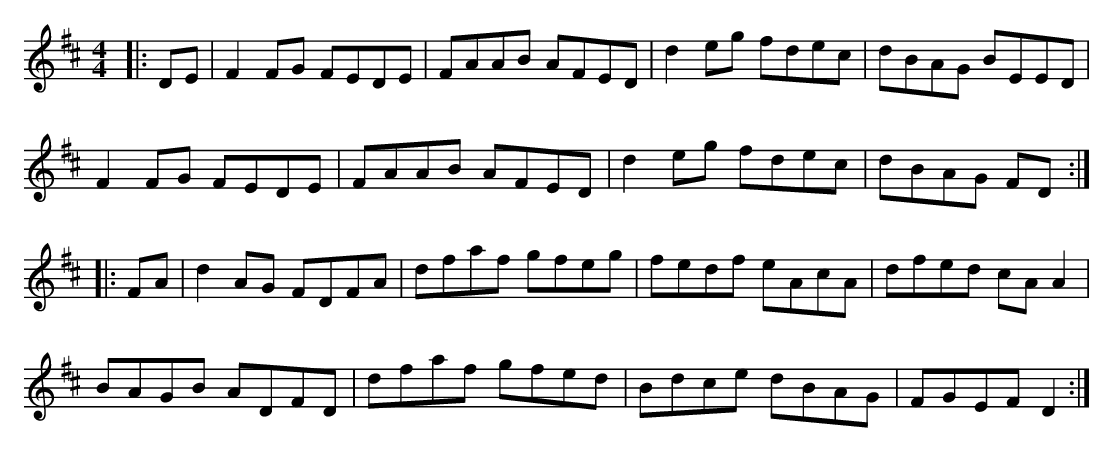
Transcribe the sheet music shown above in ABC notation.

X:1
M:4/4
K:D
|:DE|F2FG FEDE|FAAB AFED|d2eg fdec|dBAG BEED|
F2FG FEDE|FAAB AFED|d2eg fdec|dBAG FD:|
|:FA|d2AG FDFA|dfaf gfeg|fedf eAcA|dfed cA A2|
BAGB ADFD|dfaf gfed|Bdce dBAG|FGEF D2:|
